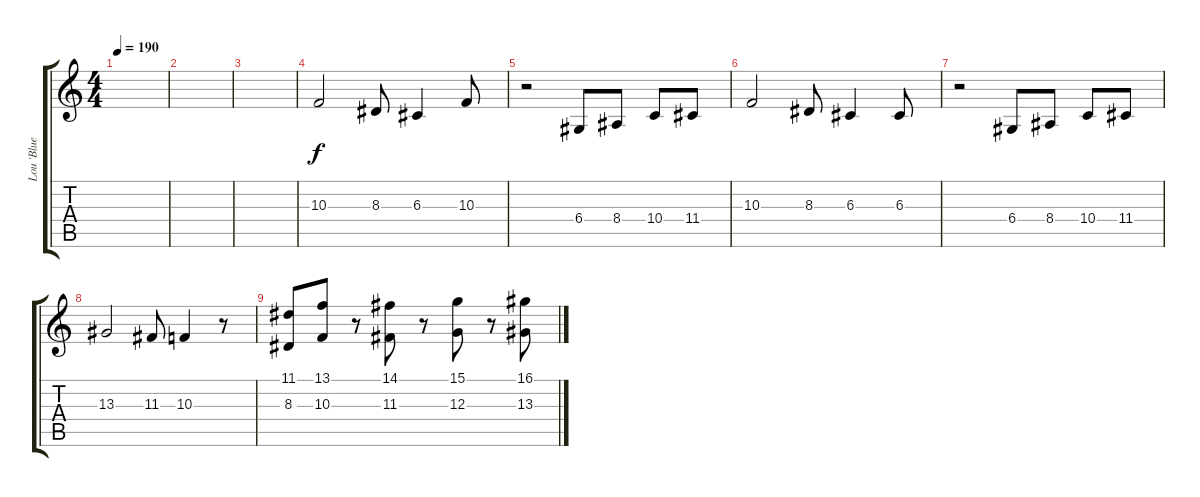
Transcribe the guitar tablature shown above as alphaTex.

\track ("Lou 'Blue Lou' Marini" "Lou 'Blue ") {instrument tenorsax}
\staff {score tabs}
\tuning (E4 B3 G3 D3 A2 E2) {hide}
\ts (4 4)
\tempo 190
\clef g2
\ks c
|
|
|
10.3.2 8.3.8 6.3.4 10.3.8 |
r.2 6.4.8 8.4.8 10.4.8 11.4.8 |
10.3.2 8.3.8 6.3.4 6.3.8 |
r.2 6.4.8 8.4.8 10.4.8 11.4.8 |
13.3.2 11.3.8 10.3.4 r.8 |
(11.1 8.3).8 (13.1 10.3).8 r.8 (14.1 11.3).8 r.8 (15.1 12.3).8 r.8 (16.1 13.3).8
